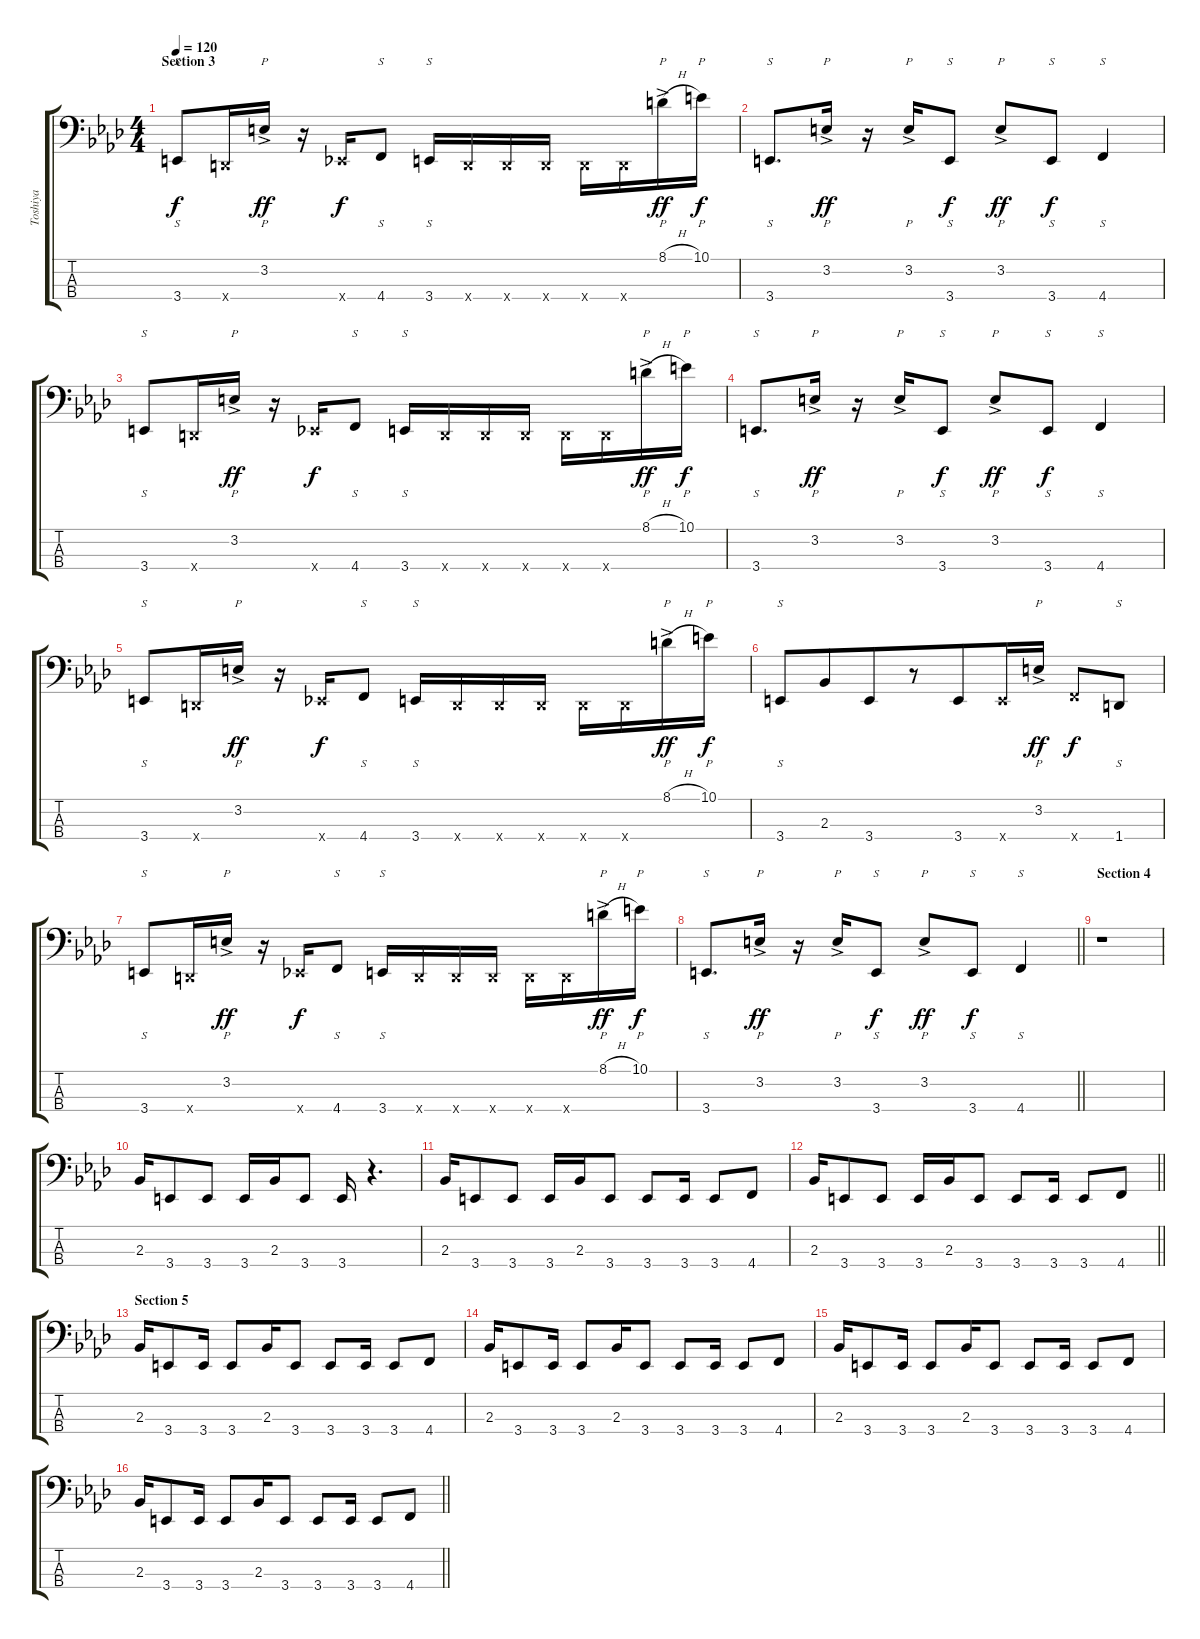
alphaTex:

\track ("Toshiya" "Toshiya") {instrument slapbass1}
\staff {score tabs}
\tuning (Gb2 Db2 Ab1 Db1) {hide}
\ts (4 4)
\section ("" "Section 3")
\tempo 120
\clef f4
\ks ab
3.4.8{s dy f} 1.4{x}.16 3.2{ac}.16{p dy ff} r.16 2.4{x}.16{dy f} 4.4.8{s} 3.4.16{s} 1.4{x}.16 1.4{x}.16 1.4{x}.16 1.4{x}.16 1.4{x}.16 8.1{h ac}.16{p dy ff} 10.1.16{p dy f} |
3.4.8{s d} 3.2{ac}.16{p dy ff} r.16 3.2{ac}.16{p beam merge} 3.4.8{s dy f beam split} 3.2{ac}.8{p dy ff beam merge} 3.4.8{s dy f} 4.4.4{s} |
3.4.8{s} 1.4{x}.16 3.2{ac}.16{p dy ff} r.16 2.4{x}.16{dy f} 4.4.8{s} 3.4.16{s} 1.4{x}.16 1.4{x}.16 1.4{x}.16 1.4{x}.16 1.4{x}.16 8.1{h ac}.16{p dy ff} 10.1.16{p dy f} |
3.4.8{s d} 3.2{ac}.16{p dy ff} r.16 3.2{ac}.16{p beam merge} 3.4.8{s dy f beam split} 3.2{ac}.8{p dy ff beam merge} 3.4.8{s dy f} 4.4.4{s} |
3.4.8{s} 1.4{x}.16 3.2{ac}.16{p dy ff} r.16 2.4{x}.16{dy f} 4.4.8{s} 3.4.16{s} 1.4{x}.16 1.4{x}.16 1.4{x}.16 1.4{x}.16 1.4{x}.16 8.1{h ac}.16{p dy ff} 10.1.16{p dy f} |
3.4.8{s} 2.3.8{beam merge} 3.4.8{beam merge} r.8{beam split} 3.4.8 3.4{x}.16{beam merge} 3.2{ac}.16{p dy ff} 4.4{x}.8{dy f} 1.4.8{s} |
3.4.8{s} 1.4{x}.16 3.2{ac}.16{p dy ff} r.16 2.4{x}.16{dy f} 4.4.8{s} 3.4.16{s} 1.4{x}.16 1.4{x}.16 1.4{x}.16 1.4{x}.16 1.4{x}.16 8.1{h ac}.16{p dy ff} 10.1.16{p dy f} |
\barLineRight lightlight
3.4.8{s d} 3.2{ac}.16{p dy ff} r.16 3.2{ac}.16{p beam merge} 3.4.8{s dy f beam split} 3.2{ac}.8{p dy ff beam merge} 3.4.8{s dy f} 4.4.4{s} |
\section ("" "Section 4")
r.1 |
2.3.16 3.4.8 3.4.8 3.4.16 2.3.16 3.4.8 3.4.16 r.4{d} |
2.3.16 3.4.8 3.4.8 3.4.16 2.3.16 3.4.8 3.4.8 3.4.16 3.4.8 4.4.8 |
\barLineRight lightlight
2.3.16 3.4.8 3.4.8 3.4.16 2.3.16 3.4.8 3.4.8 3.4.16 3.4.8 4.4.8 |
\section ("" "Section 5")
2.3.16 3.4.8 3.4.16 3.4.8 2.3.16 3.4.8 3.4.8 3.4.16 3.4.8 4.4.8 |
2.3.16 3.4.8 3.4.16 3.4.8 2.3.16 3.4.8 3.4.8 3.4.16 3.4.8 4.4.8 |
2.3.16 3.4.8 3.4.16 3.4.8 2.3.16 3.4.8 3.4.8 3.4.16 3.4.8 4.4.8 |
\barLineRight lightlight
2.3.16 3.4.8 3.4.16 3.4.8 2.3.16 3.4.8 3.4.8 3.4.16 3.4.8 4.4.8
